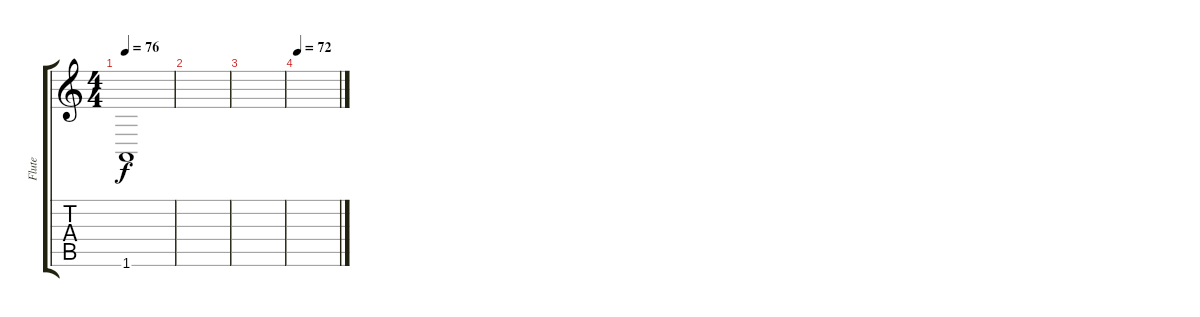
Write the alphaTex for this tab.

\track ("Flute" "Flute") {instrument piccolo}
\staff {score tabs}
\tuning (Ab4 Eb4 B3 Gb3 Db3 Ab2) {hide}
\ts (4 4)
\tempo 76
\clef g2
\ks c
1.6.1{dy f} |
|
|
\tempo 72
